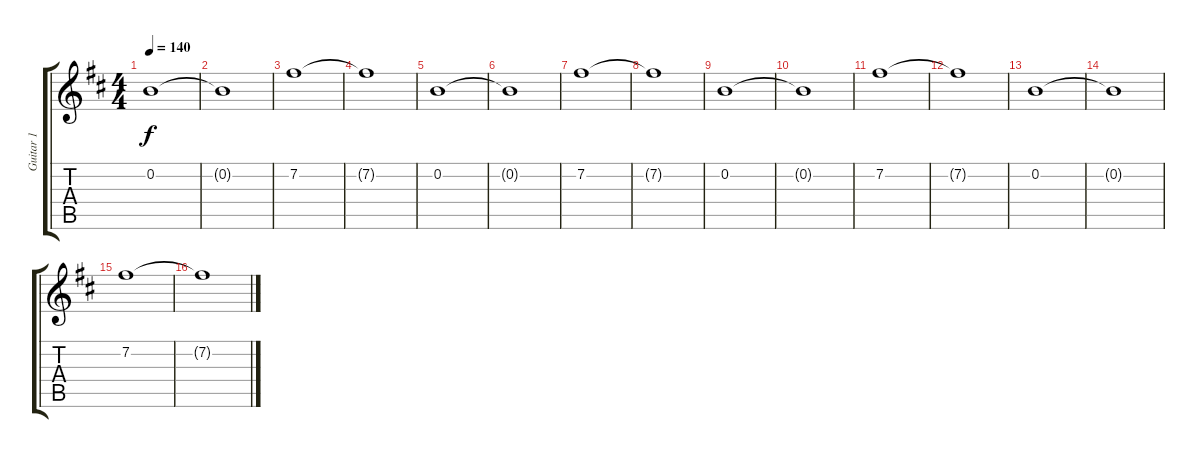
\track ("Guitar 1" "Guitar 1") {instrument distortionguitar}
\staff {score tabs}
\tuning (E4 B3 G3 D3 A2 E2) {hide}
\ts (4 4)
\tempo 140
\clef g2
\ks bminor
0.2.1{dy f} |
0.2{t}.1 |
7.2.1 |
7.2{t}.1 |
0.2.1 |
0.2{t}.1 |
7.2.1 |
7.2{t}.1 |
0.2.1 |
0.2{t}.1 |
7.2.1 |
7.2{t}.1 |
0.2.1 |
0.2{t}.1 |
7.2.1 |
7.2{t}.1
